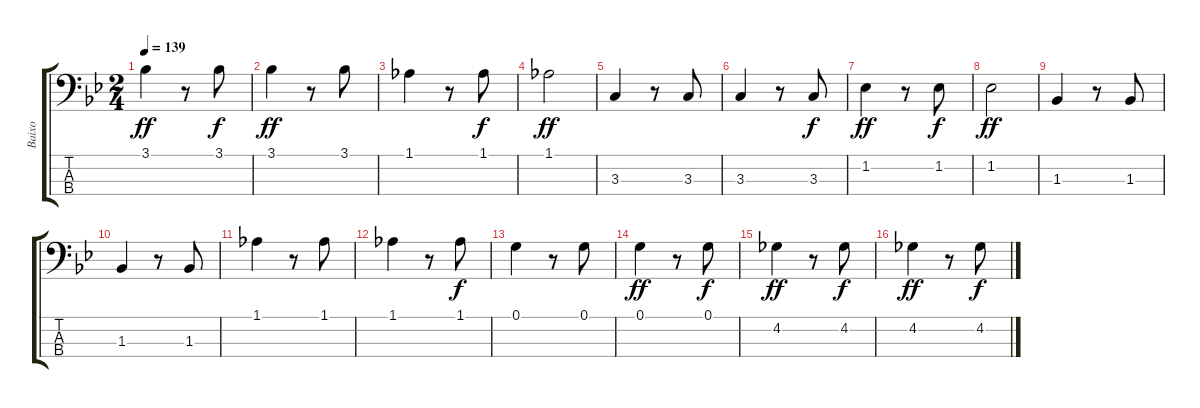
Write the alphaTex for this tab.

\track ("Baixo" "Baixo") {instrument electricbassfinger}
\staff {score tabs}
\tuning (G2 D2 A1 E1) {hide}
\ts (2 4)
\tempo 139
\clef f4
\ks bb
3.1.4{dy ff} r.8 3.1.8{dy f} |
3.1.4{dy ff} r.8 3.1.8 |
1.1.4 r.8 1.1.8{dy f} |
1.1.2{dy ff} |
3.3.4 r.8 3.3.8 |
3.3.4 r.8 3.3.8{dy f} |
1.2.4{dy ff} r.8 1.2.8{dy f} |
1.2.2{dy ff} |
1.3.4 r.8 1.3.8 |
1.3.4 r.8 1.3.8 |
1.1.4 r.8 1.1.8 |
1.1.4 r.8 1.1.8{dy f} |
0.1.4 r.8 0.1.8 |
0.1.4{dy ff} r.8 0.1.8{dy f} |
4.2.4{dy ff} r.8 4.2.8{dy f} |
4.2.4{dy ff} r.8 4.2.8{dy f}
